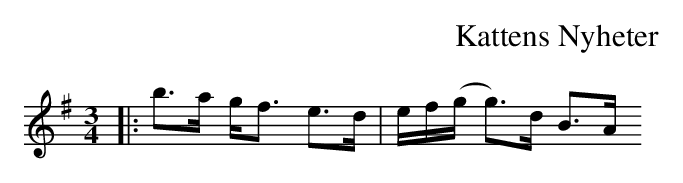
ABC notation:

X:1
T:Kattens Nyheter
M:3/4
L:1/8
K:G
|: b>a g<f e>d | 3)e/f/(g/ g)>d B>A
